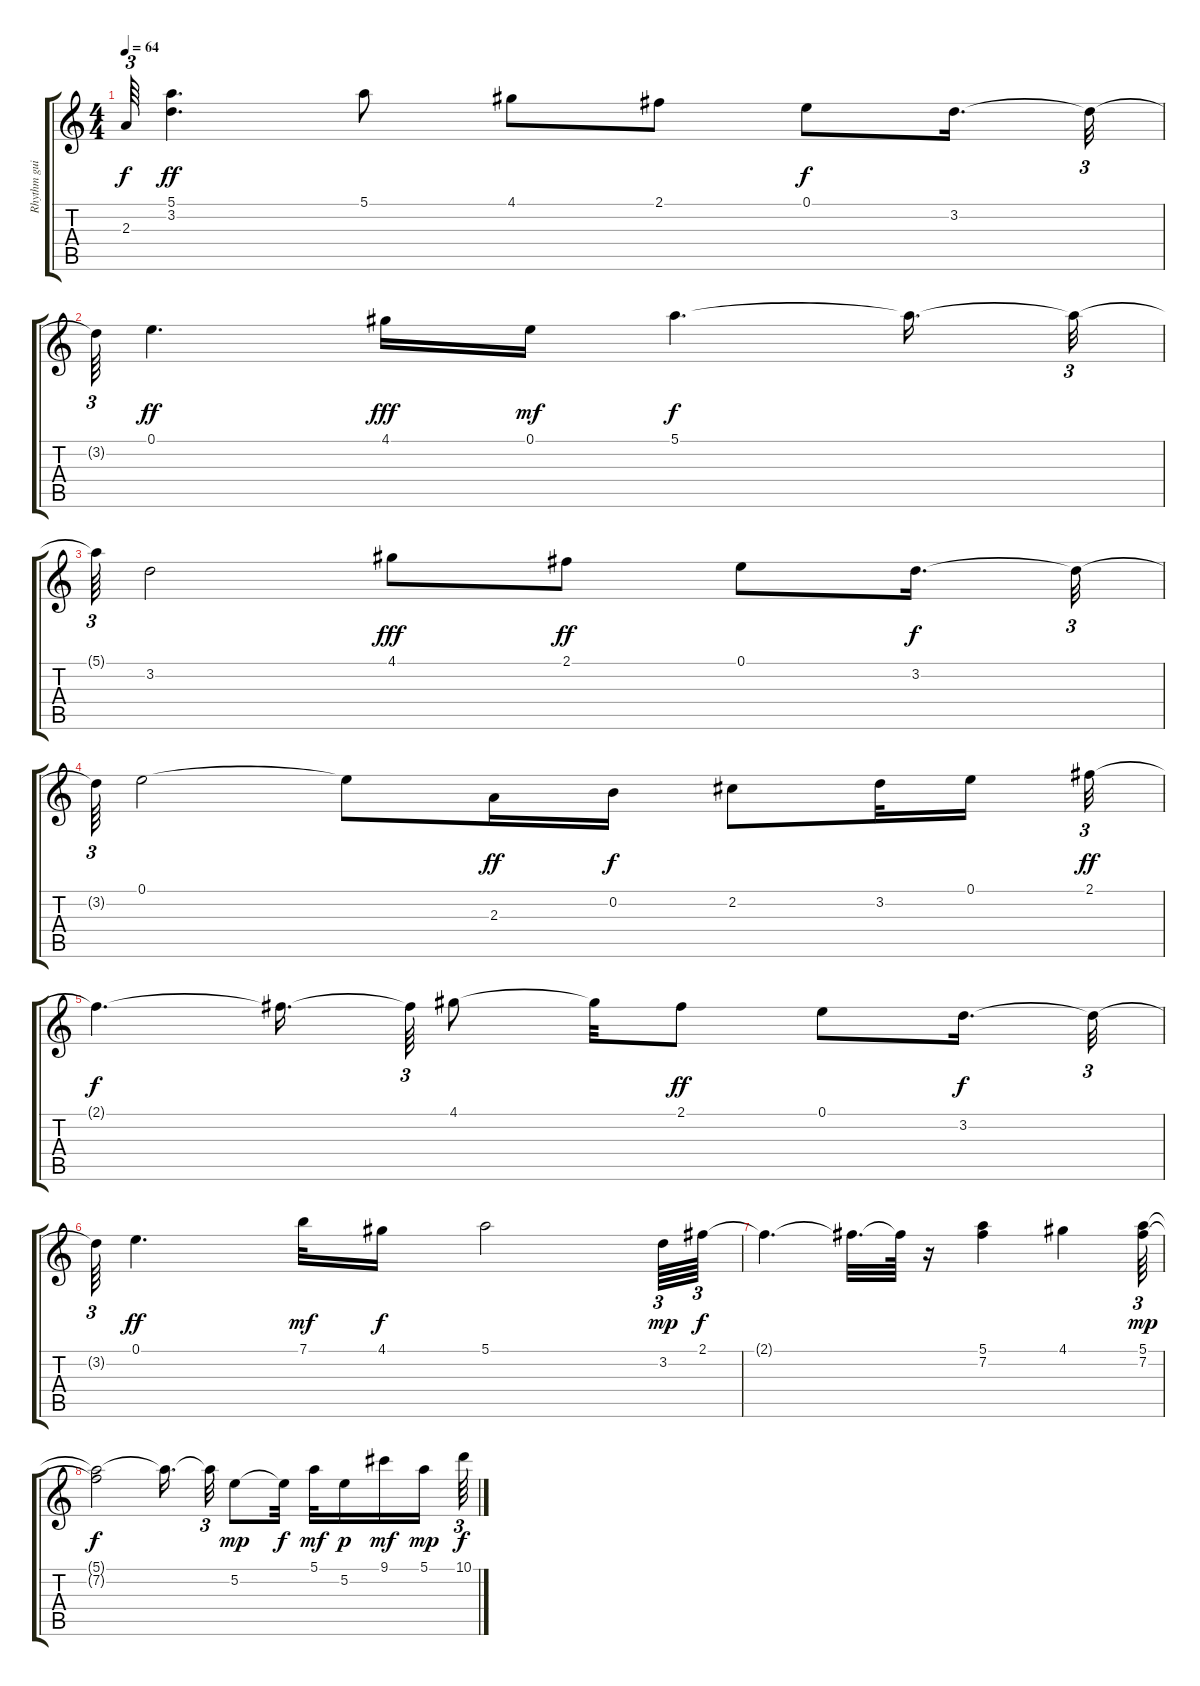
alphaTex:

\track ("Rhythm guitar" "Rhythm gui") {instrument acousticguitarsteel}
\staff {score tabs}
\tuning (E4 B3 G3 D3 A2 E2) {hide}
\ts (4 4)
\tempo 64
\clef g2
\ks c
2.3{t}.64{tu (3 2) dy f} (5.1 3.2).4{d dy ff} 5.1.8 4.1.8 2.1.8 0.1.8{dy f} 3.2.16{d} 3.2{t}.32{tu (3 2)} |
3.2{t}.64{tu (3 2)} 0.1.4{d dy ff} 4.1.16{dy fff} 0.1.16{dy mf} 5.1.4{d dy f} 5.1{t}.16{d} 5.1{t}.32{tu (3 2)} |
5.1{t}.64{tu (3 2)} 3.2.2 4.1.8{dy fff} 2.1.8{dy ff} 0.1.8 3.2.16{d dy f} 3.2{t}.32{tu (3 2)} |
3.2{t}.64{tu (3 2)} 0.1.2 0.1{t}.8 2.3.16{dy ff} 0.2.16{dy f} 2.2.8 3.2.32 0.1.16{beam splitsecondary} 2.1.32{tu (3 2) dy ff} |
2.1{t}.4{d dy f} 2.1{t}.16{d beam splitsecondary} 2.1{t}.64{tu (3 2)} 4.1.8 4.1{t}.32 2.1.8{dy ff} 0.1.8 3.2.16{d dy f} 3.2{t}.32{tu (3 2)} |
3.2{t}.64{tu (3 2)} 0.1.4{d dy ff} 7.1.32{dy mf} 4.1.16{dy f} 5.1.2 3.2.64{tu (3 2) dy mp} 2.1.64{tu (3 2) dy f} |
2.1{t}.4{d} 2.1{t}.32{d} 2.1{t}.64 r.16 (5.1 7.2).4 4.1.4 (5.1 7.2).64{tu (3 2) dy mp} |
(5.1{t} 7.2{t}).2{dy f} 5.1{t}.16{d beam splitsecondary} 5.1{t}.32{tu (3 2)} 5.2.8{dy mp} 5.2{t}.32{dy f} 5.1.32{dy mf} 5.2.16{dy p} 9.1.16{dy mf} 5.1.16{dy mp beam splitsecondary} 10.1.64{tu (3 2) dy f}
